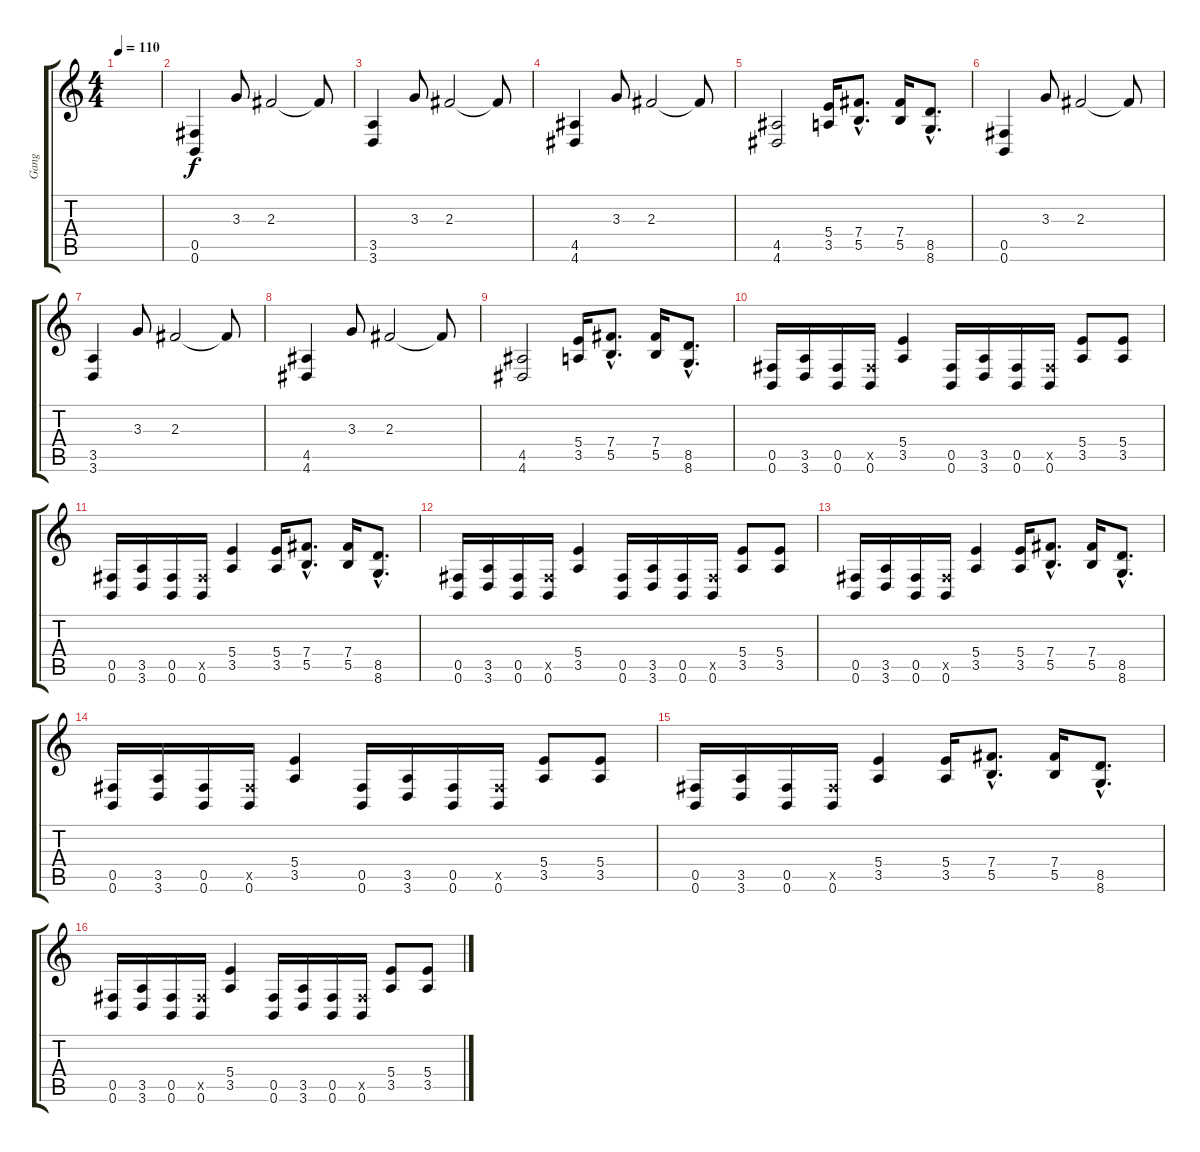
\track ("Gang" "Gang") {instrument distortionguitar}
\staff {score tabs}
\tuning (Db4 Ab3 E3 B2 Gb2 B1) {hide}
\ts (4 4)
\tempo 110
\clef g2
\ks c
|
(0.5 0.6).4 3.3.8 2.3.2 2.3{t}.8 |
(3.5 3.6).4 3.3.8 2.3.2 2.3{t}.8 |
(4.5 4.6).4 3.3.8 2.3.2 2.3{t}.8 |
(4.5 4.6).2 (5.4 3.5).16 (7.4{hac} 5.5{hac}).8{d} (7.4 5.5).16 (8.5{hac} 8.6{hac}).8{d} |
(0.5 0.6).4 3.3.8 2.3.2 2.3{t}.8 |
(3.5 3.6).4 3.3.8 2.3.2 2.3{t}.8 |
(4.5 4.6).4 3.3.8 2.3.2 2.3{t}.8 |
(4.5 4.6).2 (5.4 3.5).16 (7.4{hac} 5.5{hac}).8{d} (7.4 5.5).16 (8.5{hac} 8.6{hac}).8{d} |
(0.5 0.6).16 (3.5 3.6).16 (0.5 0.6).16 (0.5{x} 0.6).16 (5.4 3.5).4 (0.5 0.6).16 (3.5 3.6).16 (0.5 0.6).16 (0.5{x} 0.6).16 (5.4 3.5).8 (5.4 3.5).8 |
(0.5 0.6).16 (3.5 3.6).16 (0.5 0.6).16 (0.5{x} 0.6).16 (5.4 3.5).4 (5.4 3.5).16 (7.4{hac} 5.5{hac}).8{d} (7.4 5.5).16 (8.5{hac} 8.6{hac}).8{d} |
(0.5 0.6).16 (3.5 3.6).16 (0.5 0.6).16 (0.5{x} 0.6).16 (5.4 3.5).4 (0.5 0.6).16 (3.5 3.6).16 (0.5 0.6).16 (0.5{x} 0.6).16 (5.4 3.5).8 (5.4 3.5).8 |
(0.5 0.6).16 (3.5 3.6).16 (0.5 0.6).16 (0.5{x} 0.6).16 (5.4 3.5).4 (5.4 3.5).16 (7.4{hac} 5.5{hac}).8{d} (7.4 5.5).16 (8.5{hac} 8.6{hac}).8{d} |
(0.5 0.6).16 (3.5 3.6).16 (0.5 0.6).16 (0.5{x} 0.6).16 (5.4 3.5).4 (0.5 0.6).16 (3.5 3.6).16 (0.5 0.6).16 (0.5{x} 0.6).16 (5.4 3.5).8 (5.4 3.5).8 |
(0.5 0.6).16 (3.5 3.6).16 (0.5 0.6).16 (0.5{x} 0.6).16 (5.4 3.5).4 (5.4 3.5).16 (7.4{hac} 5.5{hac}).8{d} (7.4 5.5).16 (8.5{hac} 8.6{hac}).8{d} |
(0.5 0.6).16 (3.5 3.6).16 (0.5 0.6).16 (0.5{x} 0.6).16 (5.4 3.5).4 (0.5 0.6).16 (3.5 3.6).16 (0.5 0.6).16 (0.5{x} 0.6).16 (5.4 3.5).8 (5.4 3.5).8
